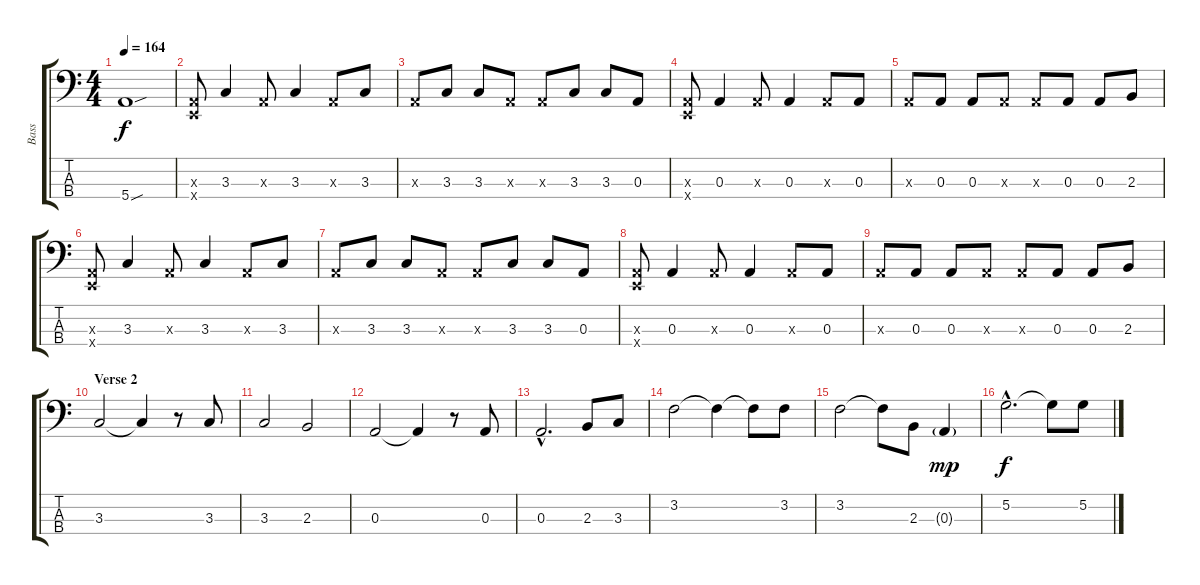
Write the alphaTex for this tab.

\track ("Bass" "Bass") {instrument electricbassfinger}
\staff {score tabs}
\tuning (G2 D2 A1 E1) {hide}
\ts (4 4)
\tempo 164
\clef f4
\ks c
5.4{sou}.1{dy f} |
(0.3{x} 0.4{x}).8 3.3.4 0.3{x}.8 3.3.4 0.3{x}.8 3.3.8 |
0.3{x}.8 3.3.8 3.3.8 0.3{x}.8 0.3{x}.8 3.3.8 3.3.8 0.3.8 |
(0.3{x} 0.4{x}).8 0.3.4 0.3{x}.8 0.3.4 0.3{x}.8 0.3.8 |
0.3{x}.8 0.3.8 0.3.8 0.3{x}.8 0.3{x}.8 0.3.8 0.3.8 2.3.8 |
(0.3{x} 0.4{x}).8 3.3.4 0.3{x}.8 3.3.4 0.3{x}.8 3.3.8 |
0.3{x}.8 3.3.8 3.3.8 0.3{x}.8 0.3{x}.8 3.3.8 3.3.8 0.3.8 |
(0.3{x} 0.4{x}).8 0.3.4 0.3{x}.8 0.3.4 0.3{x}.8 0.3.8 |
0.3{x}.8 0.3.8 0.3.8 0.3{x}.8 0.3{x}.8 0.3.8 0.3.8 2.3.8 |
\section ("" "Verse 2")
3.3.2 3.3{t}.4 r.8 3.3.8 |
3.3.2 2.3.2 |
0.3.2 0.3{t}.4 r.8 0.3.8 |
0.3{hac}.2{d} 2.3.8 3.3.8 |
3.2.2 3.2{t}.4 3.2{t}.8 3.2.8 |
3.2.2 3.2{t}.8 2.3.8 0.3{g}.4{dy mp} |
5.2{hac}.2{d dy f} 5.2{t}.8 5.2.8
